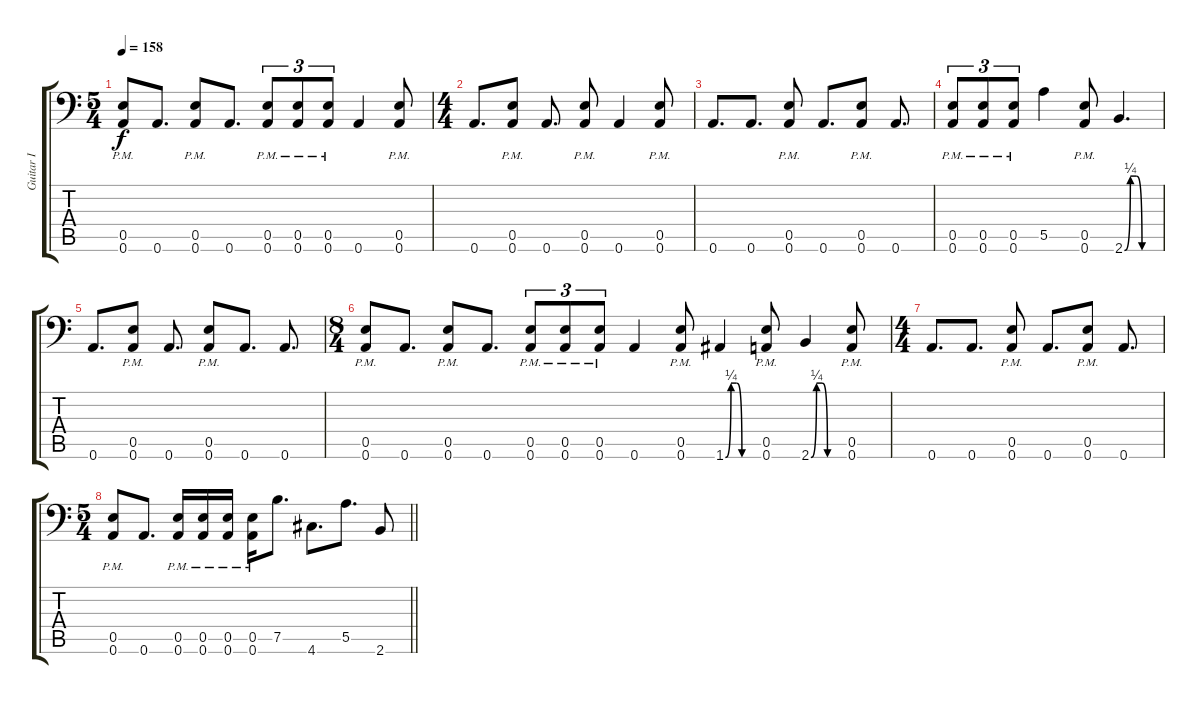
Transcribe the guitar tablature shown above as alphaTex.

\track ("Guitar I" "Guitar I") {instrument distortionguitar}
\staff {score tabs}
\tuning (B3 Gb3 D3 A2 E2 A1) {hide}
\ts (5 4)
\tempo 158
\clef f4
\ks c
(0.5{pm} 0.6{pm}).8{dy f} 0.6.8{d} (0.5{pm} 0.6{pm}).8 0.6.8{d} (0.5{pm} 0.6{pm}).8{tu (3 2)} (0.5{pm} 0.6{pm}).8{tu (3 2)} (0.5{pm} 0.6{pm}).8{tu (3 2)} 0.6.4 (0.5{pm} 0.6{pm}).8 |
\ts (4 4)
0.6.8{d} (0.5{pm} 0.6{pm}).8 0.6.8{d} (0.5{pm} 0.6{pm}).8 0.6.4 (0.5{pm} 0.6{pm}).8 |
0.6.8{d} 0.6.8{d} (0.5{pm} 0.6{pm}).8 0.6.8{d} (0.5{pm} 0.6{pm}).8 0.6.8{d} |
(0.5{pm} 0.6{pm}).8{tu (3 2)} (0.5{pm} 0.6{pm}).8{tu (3 2)} (0.5{pm} 0.6{pm}).8{tu (3 2)} 5.5.4 (0.5{pm} 0.6{pm}).8 2.6{be (custom 0 0 10 1 20 1 30 0 60 0)}.4{d} |
0.6.8{d} (0.5{pm} 0.6{pm}).8 0.6.8{d} (0.5{pm} 0.6{pm}).8 0.6.8{d} 0.6.8{d} |
\ts (8 4)
(0.5{pm} 0.6{pm}).8 0.6.8{d} (0.5{pm} 0.6{pm}).8 0.6.8{d} (0.5{pm} 0.6{pm}).8{tu (3 2)} (0.5{pm} 0.6{pm}).8{tu (3 2)} (0.5{pm} 0.6{pm}).8{tu (3 2)} 0.6.4 (0.5{pm} 0.6{pm}).8 1.6{be (custom 0 0 10 1 20 1 30 0 60 0)}.4 (0.5{pm} 0.6{pm}).8 2.6{be (custom 0 0 10 1 20 1 30 0 60 0)}.4 (0.5{pm} 0.6{pm}).8 |
\ts (4 4)
0.6.8{d} 0.6.8{d} (0.5{pm} 0.6{pm}).8 0.6.8{d} (0.5{pm} 0.6{pm}).8 0.6.8{d} |
\ts (5 4)
\barLineRight lightlight
(0.5{pm} 0.6{pm}).8 0.6.8{d} (0.5{pm} 0.6{pm}).16 (0.5{pm} 0.6{pm}).16 (0.5{pm} 0.6{pm}).16 (0.5{pm} 0.6{pm}).16 7.5.8{d} 4.6.8{d} 5.5.8{d} 2.6.8
